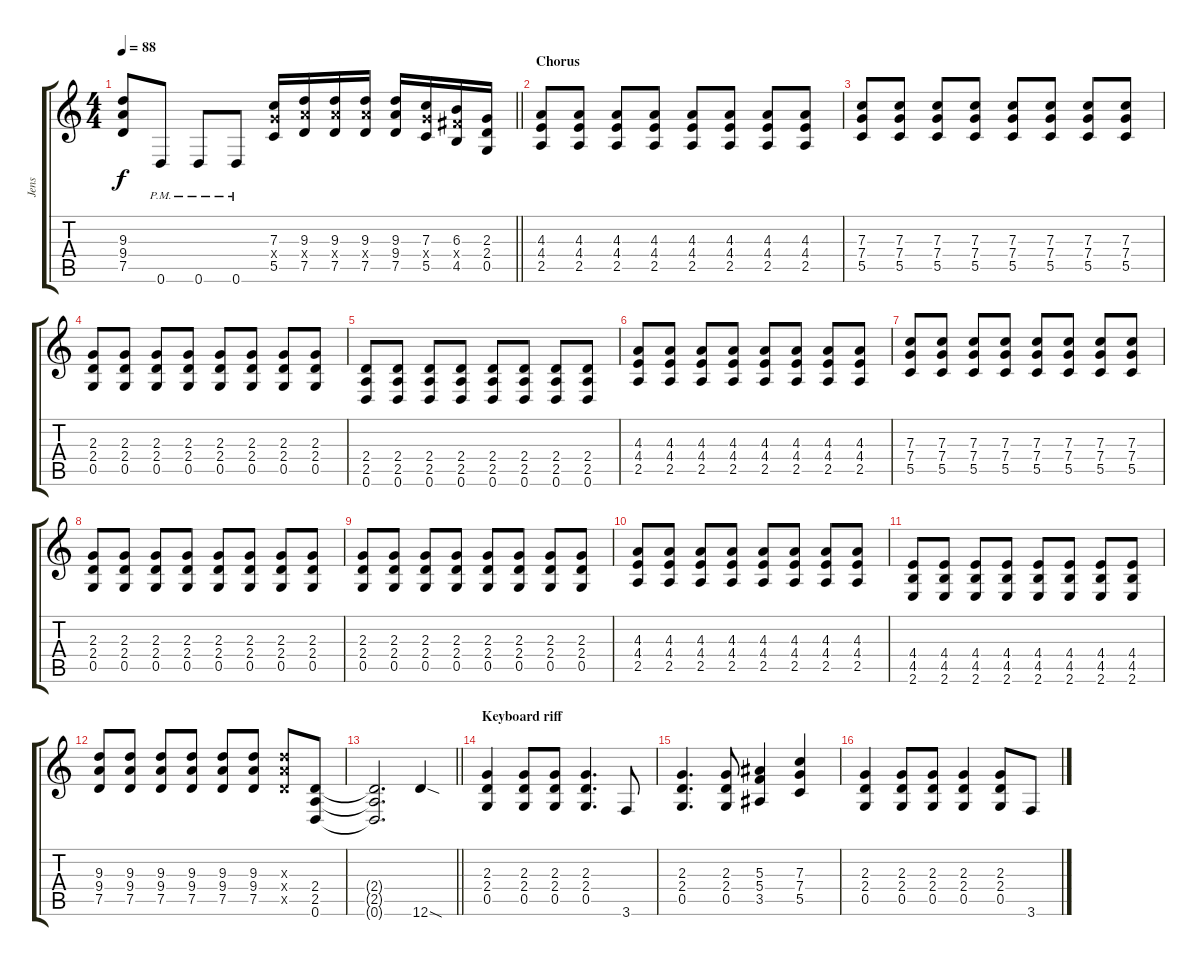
\track ("Jens" "Jens") {instrument distortionguitar}
\staff {score tabs}
\tuning (D4 A3 F3 C3 G2 D2) {hide}
\ts (4 4)
\tempo 88
\clef g2
\barLineRight lightlight
\ks c
(9.3 9.4 7.5).8{dy f} 0.6{pm}.8 0.6{pm}.8 0.6{pm}.8 (7.3 7.4{x} 5.5).16 (9.3 9.4{x} 7.5).16 (9.3 9.4{x} 7.5).16 (9.3 9.4{x} 7.5).16 (9.3 9.4 7.5).16 (7.3 7.4{x} 5.5).16 (6.3 6.4{x} 4.5).16 (2.3 2.4 0.5).16 |
\section ("" "Chorus")
(4.3 4.4 2.5).8 (4.3 4.4 2.5).8 (4.3 4.4 2.5).8 (4.3 4.4 2.5).8 (4.3 4.4 2.5).8 (4.3 4.4 2.5).8 (4.3 4.4 2.5).8 (4.3 4.4 2.5).8 |
(7.3 7.4 5.5).8 (7.3 7.4 5.5).8 (7.3 7.4 5.5).8 (7.3 7.4 5.5).8 (7.3 7.4 5.5).8 (7.3 7.4 5.5).8 (7.3 7.4 5.5).8 (7.3 7.4 5.5).8 |
(2.3 2.4 0.5).8 (2.3 2.4 0.5).8 (2.3 2.4 0.5).8 (2.3 2.4 0.5).8 (2.3 2.4 0.5).8 (2.3 2.4 0.5).8 (2.3 2.4 0.5).8 (2.3 2.4 0.5).8 |
(2.4 2.5 0.6).8 (2.4 2.5 0.6).8 (2.4 2.5 0.6).8 (2.4 2.5 0.6).8 (2.4 2.5 0.6).8 (2.4 2.5 0.6).8 (2.4 2.5 0.6).8 (2.4 2.5 0.6).8 |
(4.3 4.4 2.5).8 (4.3 4.4 2.5).8 (4.3 4.4 2.5).8 (4.3 4.4 2.5).8 (4.3 4.4 2.5).8 (4.3 4.4 2.5).8 (4.3 4.4 2.5).8 (4.3 4.4 2.5).8 |
(7.3 7.4 5.5).8 (7.3 7.4 5.5).8 (7.3 7.4 5.5).8 (7.3 7.4 5.5).8 (7.3 7.4 5.5).8 (7.3 7.4 5.5).8 (7.3 7.4 5.5).8 (7.3 7.4 5.5).8 |
(2.3 2.4 0.5).8 (2.3 2.4 0.5).8 (2.3 2.4 0.5).8 (2.3 2.4 0.5).8 (2.3 2.4 0.5).8 (2.3 2.4 0.5).8 (2.3 2.4 0.5).8 (2.3 2.4 0.5).8 |
(2.3 2.4 0.5).8 (2.3 2.4 0.5).8 (2.3 2.4 0.5).8 (2.3 2.4 0.5).8 (2.3 2.4 0.5).8 (2.3 2.4 0.5).8 (2.3 2.4 0.5).8 (2.3 2.4 0.5).8 |
(4.3 4.4 2.5).8 (4.3 4.4 2.5).8 (4.3 4.4 2.5).8 (4.3 4.4 2.5).8 (4.3 4.4 2.5).8 (4.3 4.4 2.5).8 (4.3 4.4 2.5).8 (4.3 4.4 2.5).8 |
(4.4 4.5 2.6).8 (4.4 4.5 2.6).8 (4.4 4.5 2.6).8 (4.4 4.5 2.6).8 (4.4 4.5 2.6).8 (4.4 4.5 2.6).8 (4.4 4.5 2.6).8 (4.4 4.5 2.6).8 |
(9.3 9.4 7.5).8 (9.3 9.4 7.5).8 (9.3 9.4 7.5).8 (9.3 9.4 7.5).8 (9.3 9.4 7.5).8 (9.3 9.4 7.5).8 (9.3{x} 9.4{x} 7.5{x}).8 (2.4 2.5 0.6).8 |
\barLineRight lightlight
(2.4{t} 2.5{t} 0.6{t}).2{d} 12.6{sod}.4 |
\section ("" "Keyboard riff")
(2.3 2.4 0.5).4 (2.3 2.4 0.5).8 (2.3 2.4 0.5).8 (2.3 2.4 0.5).4{d} 3.6.8 |
(2.3 2.4 0.5).4{d} (2.3 2.4 0.5).8 (5.3 5.4 3.5).4 (7.3 7.4 5.5).4 |
(2.3 2.4 0.5).4 (2.3 2.4 0.5).8 (2.3 2.4 0.5).8 (2.3 2.4 0.5).4 (2.3 2.4 0.5).8 3.6.8
